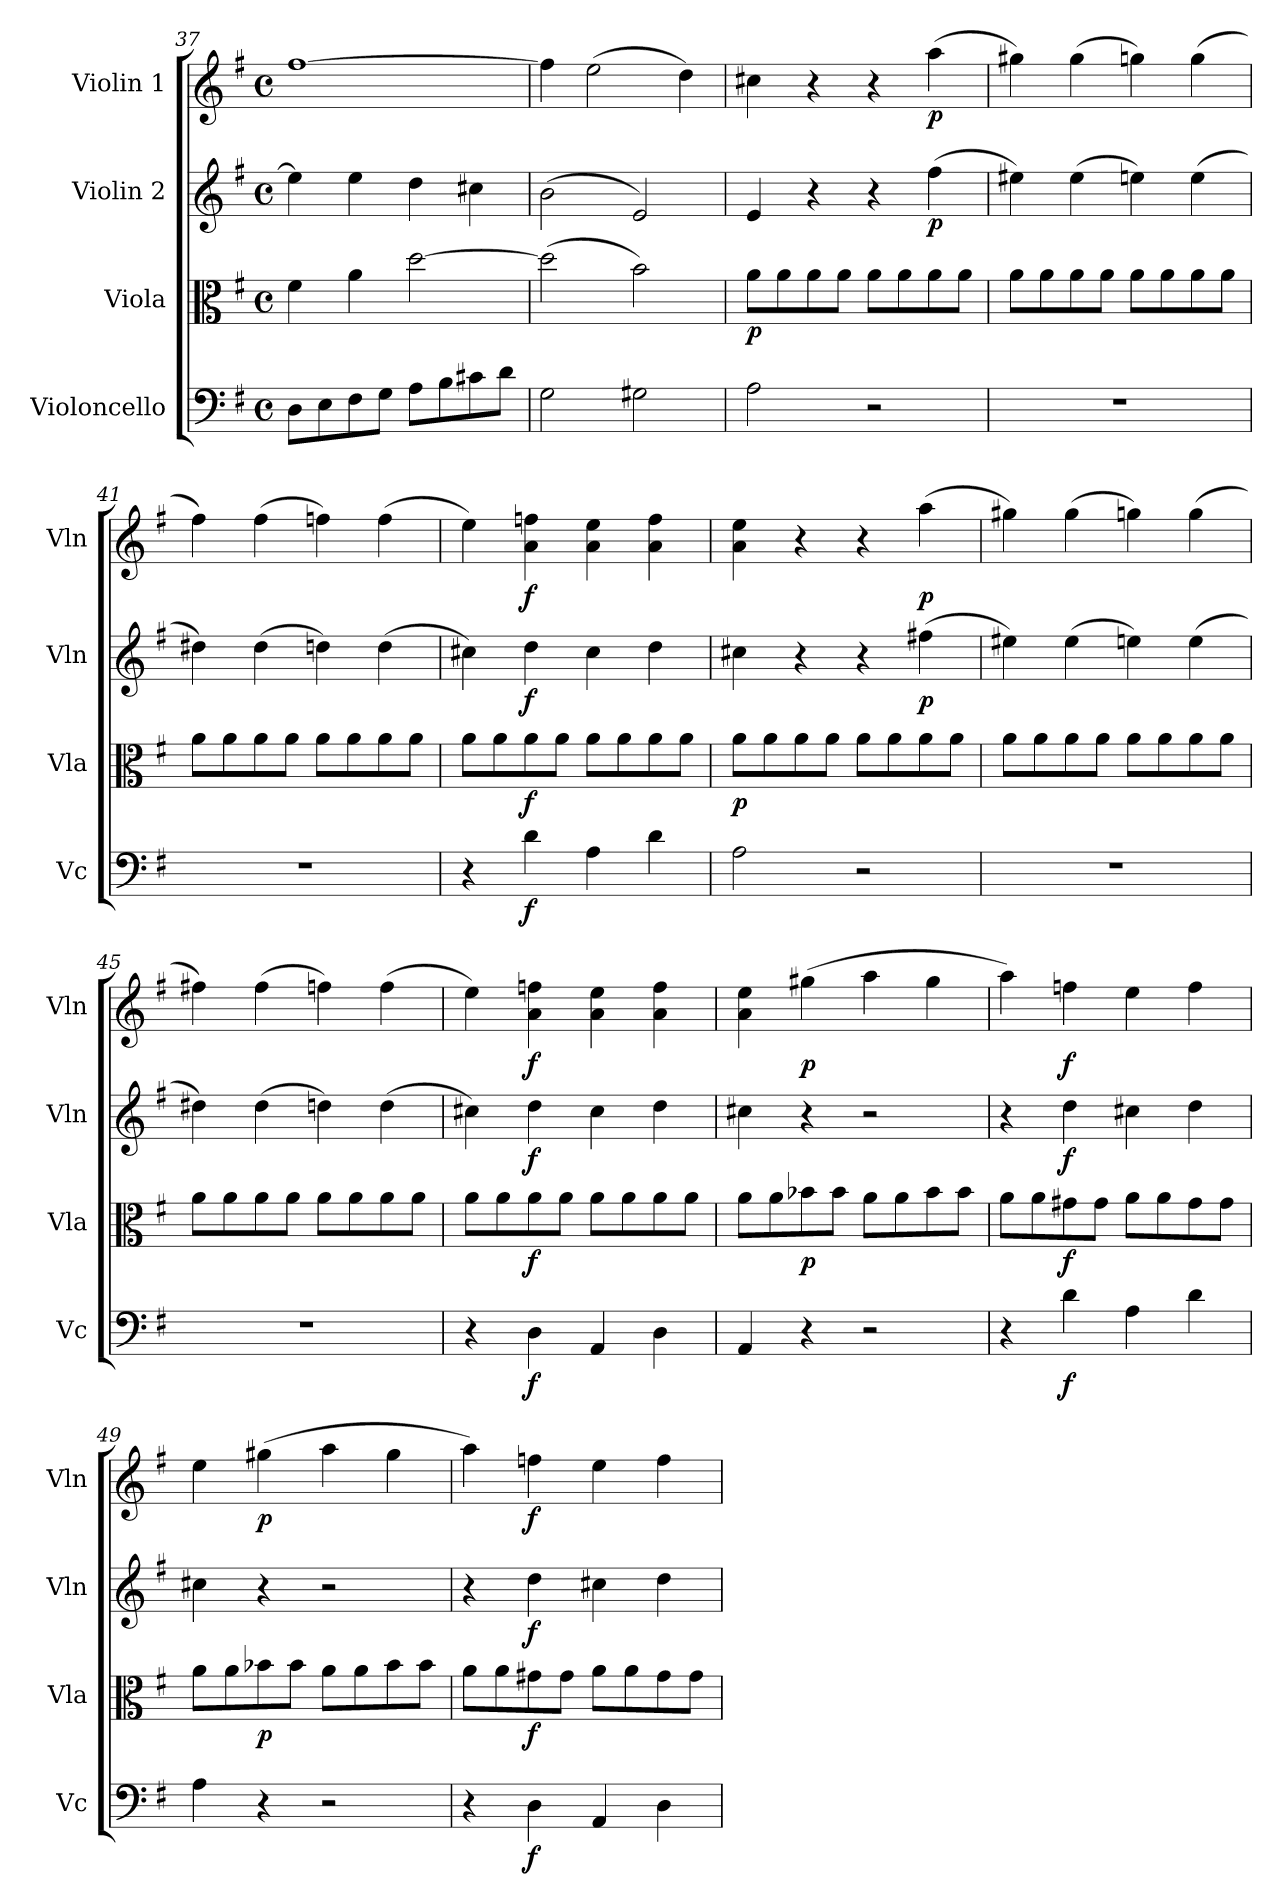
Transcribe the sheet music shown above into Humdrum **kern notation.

**kern	**dynam	**kern	**dynam	**kern	**dynam	**kern	**dynam
*part4	*part4	*part3	*part3	*part2	*part2	*part1	*part1
*staff4	*staff4	*staff3	*staff3	*staff2	*staff2	*staff1	*staff1
*I"Violoncello	*	*I"Viola	*	*I"Violin 2	*	*I"Violin 1	*
*I'Vc	*	*I'Vla	*	*I'Vln	*	*I'Vln	*
*clefF4	*	*clefC3	*	*clefG2	*	*clefG2	*
*k[f#]	*	*k[f#]	*	*k[f#]	*	*k[f#]	*
*M4/4	*	*M4/4	*	*M4/4	*	*M4/4	*
*met(c)	*	*met(c)	*	*met(c)	*	*met(c)	*
=37	=37	=37	=37	=37	=37	=37	=37
8D\L	.	4f#\	.	4ee\]	.	[1ff#	.
8E\	.	.	.	.	.	.	.
8F#\	.	4a\	.	4ee\	.	.	.
8G\J	.	.	.	.	.	.	.
8A\L	.	[2dd\	.	4dd\	.	.	.
8B\	.	.	.	.	.	.	.
8c#X\	.	.	.	4cc#X\	.	.	.
8d\J	.	.	.	.	.	.	.
=38	=38	=38	=38	=38	=38	=38	=38
2G\	.	(2dd\]	.	(2b\	.	4ff#\]	.
.	.	.	.	.	.	(2ee\	.
2G#X\	.	2b\)	.	2e/)	.	.	.
.	.	.	.	.	.	4dd\)	.
=39	=39	=39	=39	=39	=39	=39	=39
!	!	!	!LO:DY:b	!	!	!	!
2A\	.	8a\L	p	4e/	.	4cc#X\	.
.	.	8a\	.	.	.	.	.
.	.	8a\	.	4r	.	4r	.
.	.	8a\J	.	.	.	.	.
2r	.	8a\L	.	4r	.	4r	.
.	.	8a\	.	.	.	.	.
!	!	!	!	!	!LO:DY:b	!	!LO:DY:b
.	.	8a\	.	(4ff#\	p	(4aa\	p
.	.	8a\J	.	.	.	.	.
=40	=40	=40	=40	=40	=40	=40	=40
1r	.	8a\L	.	4ee#X\)	.	4gg#X\)	.
.	.	8a\	.	.	.	.	.
.	.	8a\	.	(4ee#\	.	(4gg#\	.
.	.	8a\J	.	.	.	.	.
.	.	8a\L	.	4een\)	.	4ggn\)	.
.	.	8a\	.	.	.	.	.
.	.	8a\	.	(4ee\	.	(4gg\	.
.	.	8a\J	.	.	.	.	.
!!LO:LB:g=z
=41	=41	=41	=41	=41	=41	=41	=41
1r	.	8a\L	.	4dd#X\)	.	4ff#\)	.
.	.	8a\	.	.	.	.	.
.	.	8a\	.	(4dd#\	.	(4ff#\	.
.	.	8a\J	.	.	.	.	.
.	.	8a\L	.	4ddn\)	.	4ffn\)	.
.	.	8a\	.	.	.	.	.
.	.	8a\	.	(4dd\	.	(4ff\	.
.	.	8a\J	.	.	.	.	.
=42	=42	=42	=42	=42	=42	=42	=42
4r	.	8a\L	.	4cc#X\)	.	4ee\)	.
.	.	8a\	.	.	.	.	.
!	!LO:DY:b	!	!LO:DY:b	!	!LO:DY:b	!	!LO:DY:b
4d\	f	8a\	f	4dd\	f	4a\ 4ffn\	f
.	.	8a\J	.	.	.	.	.
4A\	.	8a\L	.	4cc#\	.	4a\ 4ee\	.
.	.	8a\	.	.	.	.	.
4d\	.	8a\	.	4dd\	.	4a\ 4ff\	.
.	.	8a\J	.	.	.	.	.
!!LO:PB:g=z
=43	=43	=43	=43	=43	=43	=43	=43
!	!	!	!LO:DY:b	!	!	!	!
2A\	.	8a\L	p	4cc#X\	.	4a\ 4ee\	.
.	.	8a\	.	.	.	.	.
.	.	8a\	.	4r	.	4r	.
.	.	8a\J	.	.	.	.	.
2r	.	8a\L	.	4r	.	4r	.
.	.	8a\	.	.	.	.	.
!	!	!	!	!	!LO:DY:b	!	!LO:DY:b
.	.	8a\	.	(4ff#X\	p	(4aa\	p
.	.	8a\J	.	.	.	.	.
=44	=44	=44	=44	=44	=44	=44	=44
1r	.	8a\L	.	4ee#X\)	.	4gg#X\)	.
.	.	8a\	.	.	.	.	.
.	.	8a\	.	(4ee#\	.	(4gg#\	.
.	.	8a\J	.	.	.	.	.
.	.	8a\L	.	4een\)	.	4ggn\)	.
.	.	8a\	.	.	.	.	.
.	.	8a\	.	(4ee\	.	(4gg\	.
.	.	8a\J	.	.	.	.	.
=45	=45	=45	=45	=45	=45	=45	=45
1r	.	8a\L	.	4dd#X\)	.	4ff#X\)	.
.	.	8a\	.	.	.	.	.
.	.	8a\	.	(4dd#\	.	(4ff#\	.
.	.	8a\J	.	.	.	.	.
.	.	8a\L	.	4ddn\)	.	4ffn\)	.
.	.	8a\	.	.	.	.	.
.	.	8a\	.	(4dd\	.	(4ff\	.
.	.	8a\J	.	.	.	.	.
=46	=46	=46	=46	=46	=46	=46	=46
4r	.	8a\L	.	4cc#X\)	.	4ee\)	.
.	.	8a\	.	.	.	.	.
!	!LO:DY:b	!	!LO:DY:b	!	!LO:DY:b	!	!LO:DY:b
4D\	f	8a\	f	4dd\	f	4a\ 4ffn\	f
.	.	8a\J	.	.	.	.	.
4AA/	.	8a\L	.	4cc#\	.	4a\ 4ee\	.
.	.	8a\	.	.	.	.	.
4D\	.	8a\	.	4dd\	.	4a\ 4ff\	.
.	.	8a\J	.	.	.	.	.
=47	=47	=47	=47	=47	=47	=47	=47
4AA/	.	8a\L	.	4cc#X\	.	4a\ 4ee\	.
.	.	8a\	.	.	.	.	.
!	!	!	!LO:DY:b	!	!	!	!LO:DY:b
4r	.	8b-X\	p	4r	.	(4gg#X\	p
.	.	8b-\J	.	.	.	.	.
2r	.	8a\L	.	2r	.	4aa\	.
.	.	8a\	.	.	.	.	.
.	.	8b-\	.	.	.	4gg#\	.
.	.	8b-\J	.	.	.	.	.
=48	=48	=48	=48	=48	=48	=48	=48
4r	.	8a\L	.	4r	.	4aa\)	.
.	.	8a\	.	.	.	.	.
!	!LO:DY:b	!	!LO:DY:b	!	!LO:DY:b	!	!LO:DY:b
4d\	f	8g#X\	f	4dd\	f	4ffn\	f
.	.	8g#\J	.	.	.	.	.
4A\	.	8a\L	.	4cc#X\	.	4ee\	.
.	.	8a\	.	.	.	.	.
4d\	.	8g#\	.	4dd\	.	4ff\	.
.	.	8g#\J	.	.	.	.	.
!!LO:LB:g=z
=49	=49	=49	=49	=49	=49	=49	=49
4A\	.	8a\L	.	4cc#X\	.	4ee\	.
.	.	8a\	.	.	.	.	.
!	!	!	!LO:DY:b	!	!	!	!LO:DY:b
4r	.	8b-X\	p	4r	.	(4gg#X\	p
.	.	8b-\J	.	.	.	.	.
2r	.	8a\L	.	2r	.	4aa\	.
.	.	8a\	.	.	.	.	.
.	.	8b-\	.	.	.	4gg#\	.
.	.	8b-\J	.	.	.	.	.
=50	=50	=50	=50	=50	=50	=50	=50
4r	.	8a\L	.	4r	.	4aa\)	.
.	.	8a\	.	.	.	.	.
!	!LO:DY:b	!	!LO:DY:b	!	!LO:DY:b	!	!LO:DY:b
4D\	f	8g#X\	f	4dd\	f	4ffn\	f
.	.	8g#\J	.	.	.	.	.
4AA/	.	8a\L	.	4cc#X\	.	4ee\	.
.	.	8a\	.	.	.	.	.
4D\	.	8g#\	.	4dd\	.	4ff\	.
.	.	8g#\J	.	.	.	.	.
=	=	=	=	=	=	=	=
*-	*-	*-	*-	*-	*-	*-	*-
